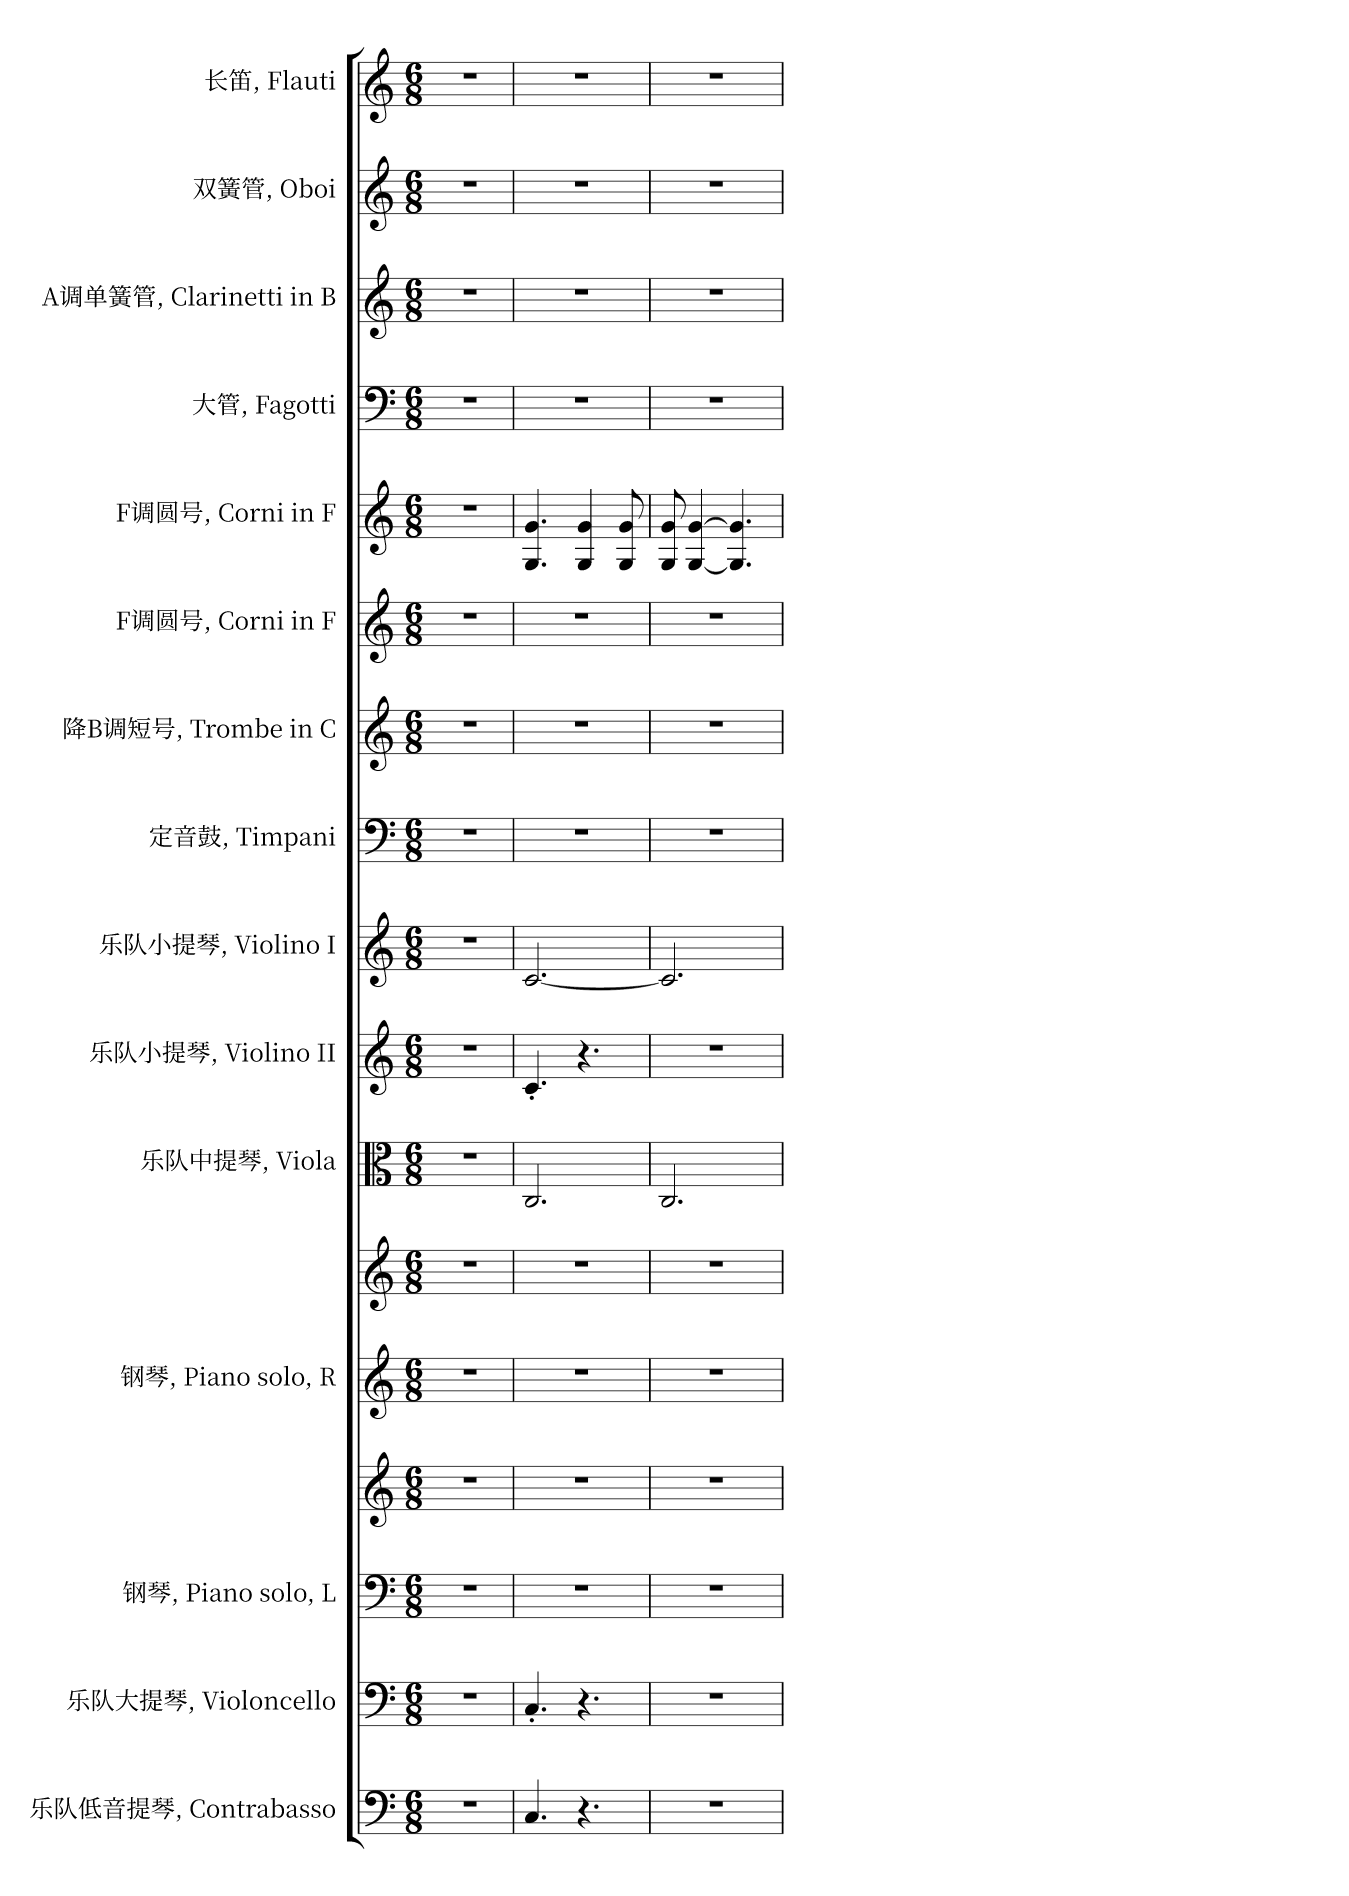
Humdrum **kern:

**kern	**kern	**kern	**kern	**kern	**kern	**kern	**kern	**kern	**kern	**kern	**kern	**kern	**kern	**kern	**kern	**kern
*part15	*part14	*part13	*part13	*part12	*part12	*part11	*part10	*part9	*part8	*part7	*part6	*part5	*part4	*part3	*part2	*part1
*staff17	*staff16	*staff15	*staff14	*staff13	*staff12	*staff11	*staff10	*staff9	*staff8	*staff7	*staff6	*staff5	*staff4	*staff3	*staff2	*staff1
*I"乐队低音提琴, Contrabasso	*I"乐队大提琴, Violoncello	*I"钢琴, Piano solo, L	*	*I"钢琴, Piano solo, R	*	*I"乐队中提琴, Viola	*I"乐队小提琴, Violino II	*I"乐队小提琴, Violino I	*I"定音鼓, Timpani	*I"降B调短号, Trombe in C	*I"F调圆号, Corni in F	*I"F调圆号, Corni in F	*I"大管, Fagotti	*I"A调单簧管, Clarinetti in B	*I"双簧管, Oboi	*I"长笛, Flauti
*I'Cbs.	*	*I'Pno.	*	*I'Pno.	*	*	*	*	*I'Timp.	*	*	*	*	*I'A Cl.	*I'Ob.	*I'Fl.
*clefF4	*clefF4	*clefF4	*clefG2	*clefG2	*clefG2	*clefC3	*clefG2	*clefG2	*clefF4	*clefG2	*clefG2	*clefG2	*clefF4	*clefG2	*clefG2	*clefG2
*ITrd7c12	*	*	*	*	*	*	*	*	*	*ITrd1c2	*ITrd4c7	*ITrd4c7	*	*ITrd2c3	*	*
*k[]	*k[]	*k[]	*k[]	*k[]	*k[]	*k[]	*k[]	*k[]	*k[]	*k[b-e-]	*k[b-]	*k[b-]	*k[]	*k[f#c#g#]	*k[]	*k[]
*M6/8	*M6/8	*M6/8	*M6/8	*M6/8	*M6/8	*M6/8	*M6/8	*M6/8	*M6/8	*M6/8	*M6/8	*M6/8	*M6/8	*M6/8	*M6/8	*M6/8
*MM210	*MM210	*MM210	*MM210	*MM210	*MM210	*MM210	*MM210	*MM210	*MM210	*MM210	*MM210	*MM210	*MM210	*MM210	*MM210	*MM210
=1	=1	=1	=1	=1	=1	=1	=1	=1	=1	=1	=1	=1	=1	=1	=1	=1
2.r	2.r	2.r	2.r	2.r	2.r	2.r	2.r	2.r	2.r	2.r	2.r	2.r	2.r	2.r	2.r	2.r
=2	=2	=2	=2	=2	=2	=2	=2	=2	=2	=2	=2	=2	=2	=2	=2	=2
*	*	*	*	*	*	*	*	*	*	*	*	*	*	*	*	*MM149
4.CC/	4.C'/	2.r	2.r	2.r	2.r	2.C/	4.c'/	[2.c/	2.r	2.r	2.r	4.C/ 4.c/	2.r	2.r	2.r	2.r
4.r	4.r	.	.	.	.	.	4.r	.	.	.	.	4C/ 4c/	.	.	.	.
.	.	.	.	.	.	.	.	.	.	.	.	8C/ 8c/	.	.	.	.
=3	=3	=3	=3	=3	=3	=3	=3	=3	=3	=3	=3	=3	=3	=3	=3	=3
*	*	*	*	*	*	*	*	*	*	*	*	*	*	*	*	*MM149
2.r	2.r	2.r	2.r	2.r	2.r	2.C/	2.r	2.c/]	2.r	2.r	2.r	8C/ 8c/	2.r	2.r	2.r	2.r
.	.	.	.	.	.	.	.	.	.	.	.	[4C/ [4c/	.	.	.	.
.	.	.	.	.	.	.	.	.	.	.	.	4.C/] 4.c/]	.	.	.	.
=	=	=	=	=	=	=	=	=	=	=	=	=	=	=	=	=
*-	*-	*-	*-	*-	*-	*-	*-	*-	*-	*-	*-	*-	*-	*-	*-	*-
